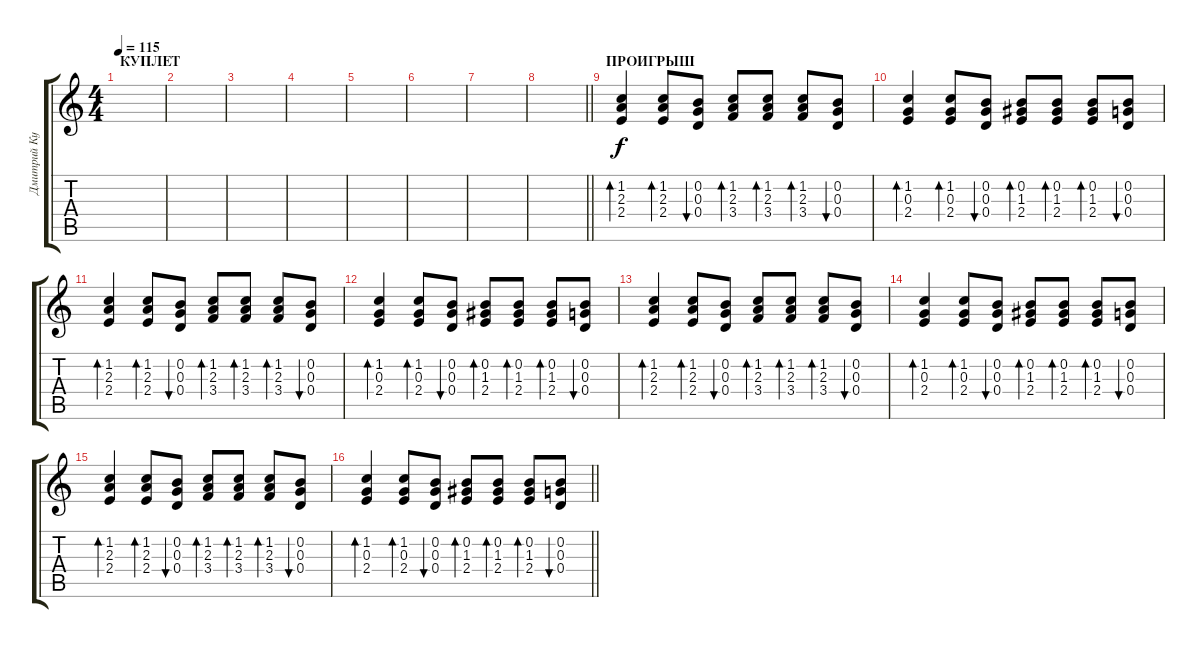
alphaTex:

\track ("Дмитрий Курлыгин" "Дмитрий Ку") {instrument distortionguitar}
\staff {score tabs}
\tuning (E4 B3 G3 D3 A2 E2) {hide}
\ts (4 4)
\section ("" "КУПЛЕТ")
\tempo 115
\clef g2
\ks c
|
|
|
|
|
|
|
\barLineRight lightlight
|
\section ("" "ПРОИГРЫШ")
(1.2 2.3 2.4).4{bd 60} (1.2 2.3 2.4).8{bd 60} (0.2 0.3 0.4).8{bu 60} (1.2 2.3 3.4).8{bd 60} (1.2 2.3 3.4).8{bd 60} (1.2 2.3 3.4).8{bd 60} (0.2 0.3 0.4).8{bu 60} |
(1.2 0.3 2.4).4{bd 60} (1.2 0.3 2.4).8{bd 60} (0.2 0.3 0.4).8{bu 60} (0.2 1.3 2.4).8{bd 60} (0.2 1.3 2.4).8{bd 60} (0.2 1.3 2.4).8{bd 60} (0.2 0.3 0.4).8{bu 60} |
(1.2 2.3 2.4).4{bd 60} (1.2 2.3 2.4).8{bd 60} (0.2 0.3 0.4).8{bu 60} (1.2 2.3 3.4).8{bd 60} (1.2 2.3 3.4).8{bd 60} (1.2 2.3 3.4).8{bd 60} (0.2 0.3 0.4).8{bu 60} |
(1.2 0.3 2.4).4{bd 60} (1.2 0.3 2.4).8{bd 60} (0.2 0.3 0.4).8{bu 60} (0.2 1.3 2.4).8{bd 60} (0.2 1.3 2.4).8{bd 60} (0.2 1.3 2.4).8{bd 60} (0.2 0.3 0.4).8{bu 60} |
(1.2 2.3 2.4).4{bd 60} (1.2 2.3 2.4).8{bd 60} (0.2 0.3 0.4).8{bu 60} (1.2 2.3 3.4).8{bd 60} (1.2 2.3 3.4).8{bd 60} (1.2 2.3 3.4).8{bd 60} (0.2 0.3 0.4).8{bu 60} |
(1.2 0.3 2.4).4{bd 60} (1.2 0.3 2.4).8{bd 60} (0.2 0.3 0.4).8{bu 60} (0.2 1.3 2.4).8{bd 60} (0.2 1.3 2.4).8{bd 60} (0.2 1.3 2.4).8{bd 60} (0.2 0.3 0.4).8{bu 60} |
(1.2 2.3 2.4).4{bd 60} (1.2 2.3 2.4).8{bd 60} (0.2 0.3 0.4).8{bu 60} (1.2 2.3 3.4).8{bd 60} (1.2 2.3 3.4).8{bd 60} (1.2 2.3 3.4).8{bd 60} (0.2 0.3 0.4).8{bu 60} |
\barLineRight lightlight
(1.2 0.3 2.4).4{bd 60} (1.2 0.3 2.4).8{bd 60} (0.2 0.3 0.4).8{bu 60} (0.2 1.3 2.4).8{bd 60} (0.2 1.3 2.4).8{bd 60} (0.2 1.3 2.4).8{bd 60} (0.2 0.3 0.4).8{bu 60}
